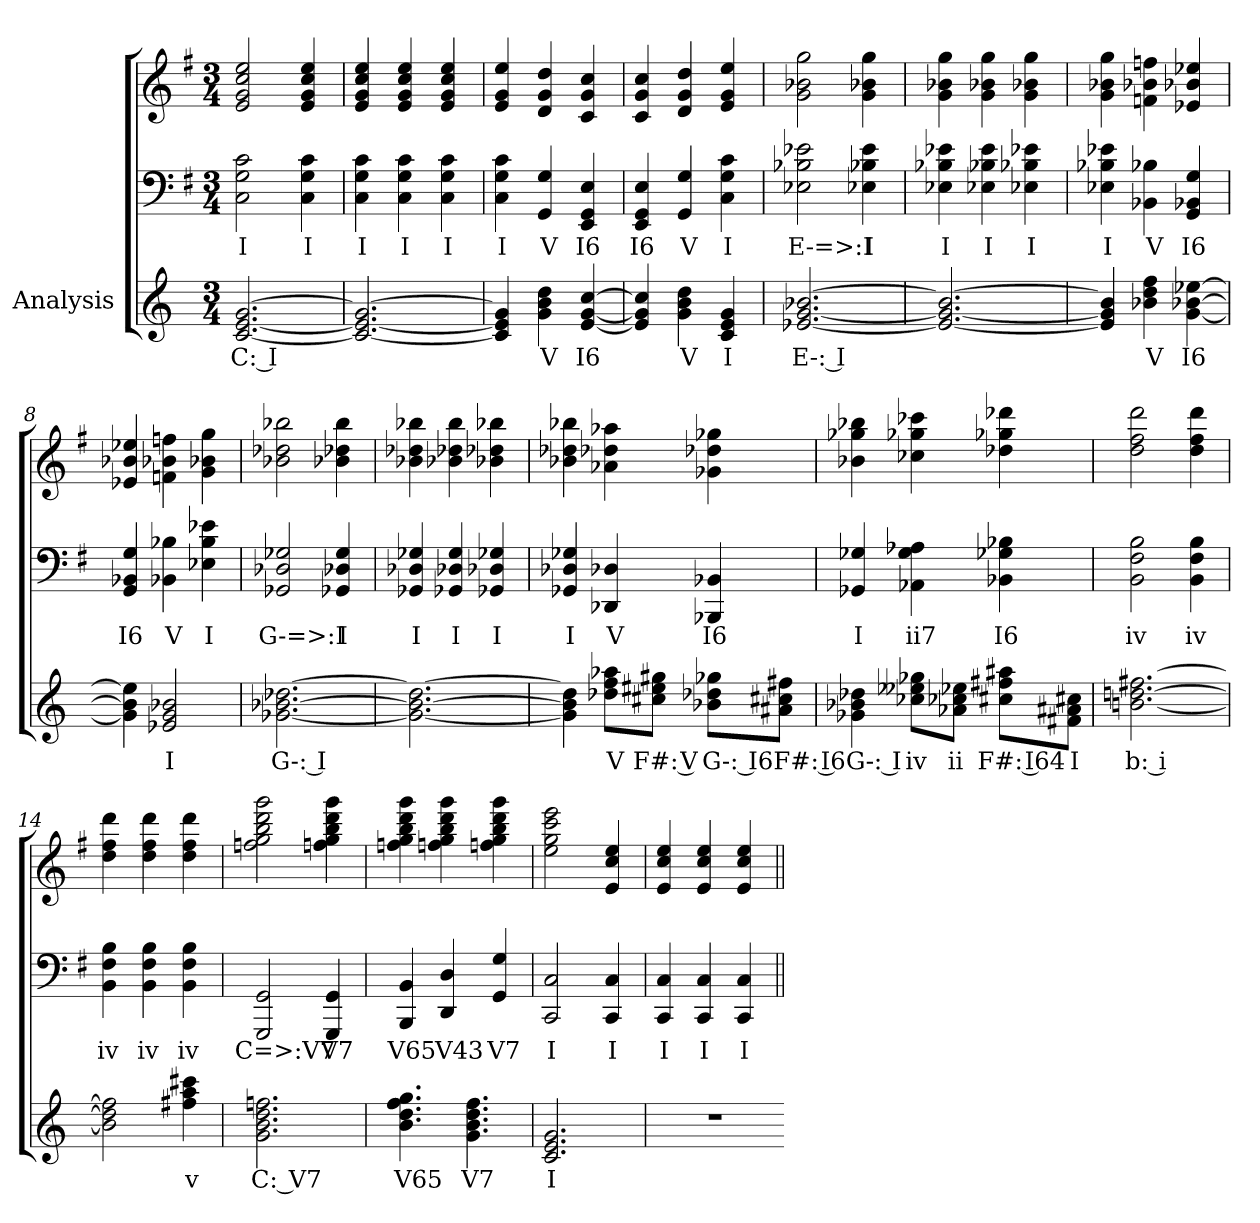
**kern	**text	**kern	**text	**kern
*part3	*part3	*part2	*part2	*part1
*staff3	*staff3	*staff2	*staff2	*staff1
*I"Analysis	*	*	*	*
*	*	*clefF4	*	*clefG2
*k[]	*	*k[f#]	*	*k[f#]
*M3/4	*	*M3/4	*	*M3/4
=1	=1	=1	=1	=1
[2.c [2.e [2.g	C: I	2C 2G 2c	I	2e 2g 2cc 2ee
.	.	4C 4G 4c	I	4e 4g 4cc 4ee
=2	=2	=2	=2	=2
2.c_ 2.e_ 2.g_	.	4C 4G 4c	I	4e 4g 4cc 4ee
.	.	4C 4G 4c	I	4e 4g 4cc 4ee
.	.	4C 4G 4c	I	4e 4g 4cc 4ee
=3	=3	=3	=3	=3
4c] 4e] 4g]	.	4C 4G 4c	I	4e 4g 4ee
4g 4b 4dd	V	4GG 4G	V	4d 4g 4dd
[4e [4g [4cc	I6	4EE 4GG 4E	I6	4c 4g 4cc
=4	=4	=4	=4	=4
4e] 4g] 4cc]	.	4EE 4GG 4E	I6	4c 4g 4cc
4g 4b 4dd	V	4GG 4G	V	4d 4g 4dd
4c 4e 4g	I	4C 4G 4c	I	4e 4g 4ee
=5	=5	=5	=5	=5
[2.e-X [2.g [2.b-X	E-: I	2E-X 2B-X 2e-X	E-=>:I	2g 2b-X 2gg
.	.	4E-X 4B-X 4e-	I	4g 4b-X 4gg
=6	=6	=6	=6	=6
2.e-_ 2.g_ 2.b-_	.	4E-X 4B-X 4e-X	I	4g 4b-X 4gg
.	.	4E-X 4B-X 4e-	I	4g 4b-X 4gg
.	.	4E-X 4B-X 4e-X	I	4g 4b-X 4gg
=7	=7	=7	=7	=7
4e-] 4g] 4b-]	.	4E-X 4B-X 4e-X	I	4g 4b-X 4gg
4b-X 4dd 4ff	V	4BB-X 4B-X	V	4fn 4b-X 4ffn
[4g [4b-X [4ee-X	I6	4GG 4BB-X 4G	I6	4e-X 4b-X 4ee-X
=8	=8	=8	=8	=8
4g] 4b-] 4ee-]	.	4GG 4BB-X 4G	I6	4e-X 4b-X 4ee-X
2e-X 2g 2b-X	I	4BB-X 4B-X	V	4fn 4b-X 4ffn
.	.	4E-X 4B- 4e-X	I	4g 4b-X 4gg
=9	=9	=9	=9	=9
[2.g-X [2.b-X [2.dd-X	G-: I	2GG-X 2D-X 2G-X	G-=>:I	2b-X 2dd-X 2bb-X
.	.	4GG-X 4D-X 4G-	I	4b-X 4dd-X 4bb-
=10	=10	=10	=10	=10
2.g-_ 2.b-_ 2.dd-_	.	4GG-X 4D-X 4G-X	I	4b-X 4dd-X 4bb-X
.	.	4GG-X 4D-X 4G-	I	4b-X 4dd-X 4bb-
.	.	4GG-X 4D-X 4G-X	I	4b-X 4dd-X 4bb-X
=11	=11	=11	=11	=11
4g-] 4b-] 4dd-]	.	4GG-X 4D-X 4G-X	I	4b-X 4dd-X 4bb-X
8dd-X 8ff 8aa-XL	V	4DD-X 4D-X	V	4a-X 4dd-X 4aa-X
8cc#X 8ee#X 8gg#XJ	F#: V	.	.	.
8b-X 8dd-X 8gg-XL	G-: I6	4BBB-X 4BB-X	I6	4g-X 4dd-X 4gg-X
8a#X 8cc#X 8ff#XJ	F#: I6	.	.	.
=12	=12	=12	=12	=12
4g-X 4b-X 4dd-X	G-: I	4GG-X 4G-X	I	4b-X 4gg-X 4bb-X
8cc-X 8ee--X 8gg-XL	iv	4AA-X 4G- 4A-X	ii7	4cc-X 4gg-X 4ccc-X
8a-X 8cc-X 8ee-XJ	ii	.	.	.
8cc#X 8ff#X 8aa#XL	F#: I64	4BB-X 4G-X 4B-X	I6	4dd-X 4gg-X 4ddd-X
8f#X 8a#X 8cc#XJ	I	.	.	.
=13	=13	=13	=13	=13
[2.bn [2.ddn [2.ff#X	b: i	2BB 2F# 2B	iv	2dd 2ff# 2ddd
.	.	4BB 4F# 4B	iv	4dd 4ff# 4ddd
=14	=14	=14	=14	=14
2b] 2dd] 2ff#]	.	4BB 4F# 4B	iv	4dd 4ff# 4ddd
.	.	4BB 4F# 4B	iv	4dd 4ff# 4ddd
4ff#X 4aa 4ccc#X	v	4BB 4F# 4B	iv	4dd 4ff# 4ddd
=15	=15	=15	=15	=15
2.g 2.b 2.dd 2.ffn	C: V7	2GGG 2GG	C=>:V7	2ffn 2gg 2bb 2ddd 2ggg
.	.	4GGG 4GG	V7	4ffn 4gg 4bb 4ddd 4ggg
=16	=16	=16	=16	=16
4.b 4.dd 4.ff 4.gg	V65	4BBB 4BB	V65	4ffn 4gg 4bb 4ddd 4ggg
.	.	4DD 4D	V43	4ffn 4gg 4bb 4ddd 4ggg
4.g 4.b 4.dd 4.ff	V7	.	.	.
.	.	4GG 4G	V7	4ffn 4gg 4bb 4ddd 4ggg
=17	=17	=17	=17	=17
2.c 2.e 2.g	I	2CC 2C	I	2ee 2gg 2ccc 2eee
.	.	4CC 4C	I	4e 4cc 4ee
=18	=18	=18	=18	=18
2.r	.	4CC 4C	I	4e 4cc 4ee
.	.	4CC 4C	I	4e 4cc 4ee
.	.	4CC 4C	I	4e 4cc 4ee
=	=||	=||	=||	=||
*-	*-	*-	*-	*-
